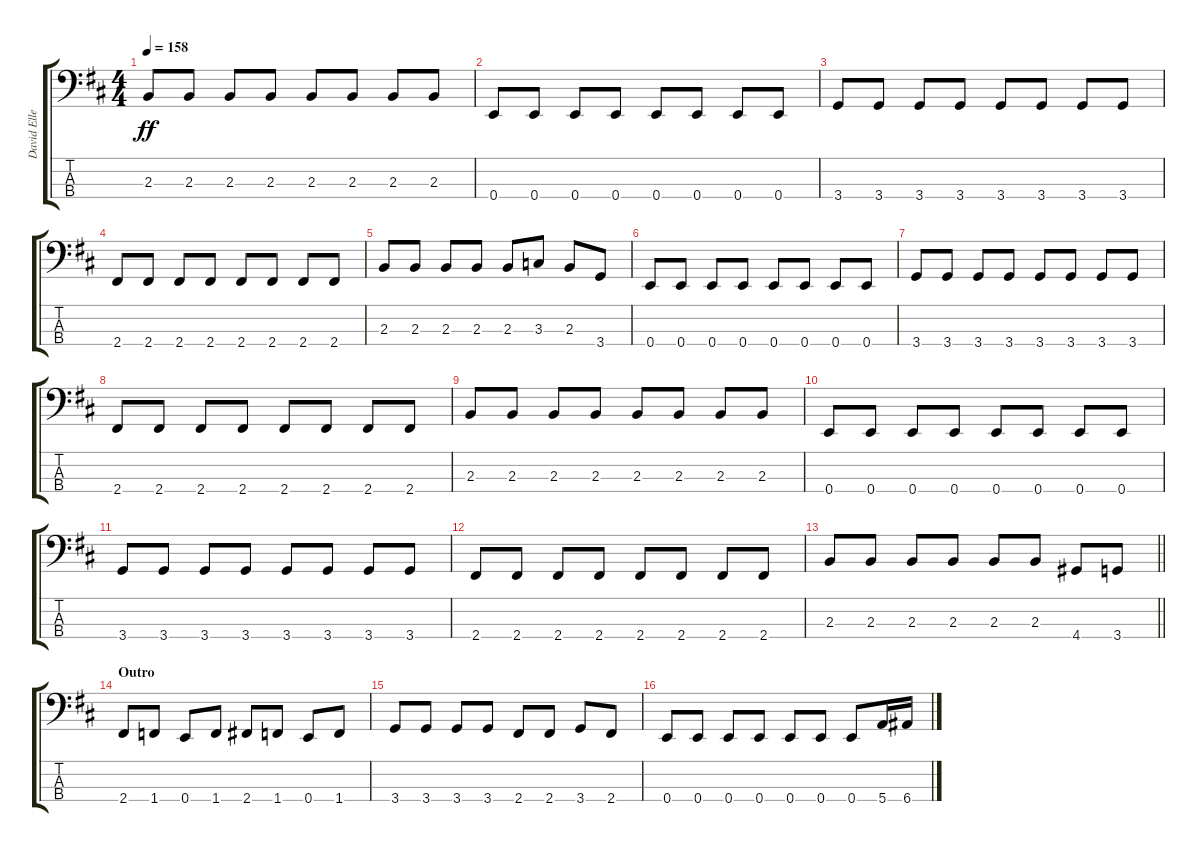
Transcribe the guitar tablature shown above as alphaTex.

\track ("David Ellefson" "David Elle") {instrument electricbasspick}
\staff {score tabs}
\tuning (G2 D2 A1 E1) {hide}
\ts (4 4)
\tempo 158
\clef f4
\ks d
2.3.8{dy ff} 2.3.8 2.3.8 2.3.8 2.3.8 2.3.8 2.3.8 2.3.8 |
0.4.8 0.4.8 0.4.8 0.4.8 0.4.8 0.4.8 0.4.8 0.4.8 |
3.4.8 3.4.8 3.4.8 3.4.8 3.4.8 3.4.8 3.4.8 3.4.8 |
2.4.8 2.4.8 2.4.8 2.4.8 2.4.8 2.4.8 2.4.8 2.4.8 |
2.3.8 2.3.8 2.3.8 2.3.8 2.3.8 3.3.8 2.3.8 3.4.8 |
0.4.8 0.4.8 0.4.8 0.4.8 0.4.8 0.4.8 0.4.8 0.4.8 |
3.4.8 3.4.8 3.4.8 3.4.8 3.4.8 3.4.8 3.4.8 3.4.8 |
2.4.8 2.4.8 2.4.8 2.4.8 2.4.8 2.4.8 2.4.8 2.4.8 |
2.3.8 2.3.8 2.3.8 2.3.8 2.3.8 2.3.8 2.3.8 2.3.8 |
0.4.8 0.4.8 0.4.8 0.4.8 0.4.8 0.4.8 0.4.8 0.4.8 |
3.4.8 3.4.8 3.4.8 3.4.8 3.4.8 3.4.8 3.4.8 3.4.8 |
2.4.8 2.4.8 2.4.8 2.4.8 2.4.8 2.4.8 2.4.8 2.4.8 |
\barLineRight lightlight
2.3.8 2.3.8 2.3.8 2.3.8 2.3.8 2.3.8 4.4.8 3.4.8 |
\section ("" "Outro")
2.4.8 1.4.8 0.4.8 1.4.8 2.4.8 1.4.8 0.4.8 1.4.8 |
3.4.8 3.4.8 3.4.8 3.4.8 2.4.8 2.4.8 3.4.8 2.4.8 |
0.4.8 0.4.8 0.4.8 0.4.8 0.4.8 0.4.8 0.4.8 5.4.16 6.4.16
